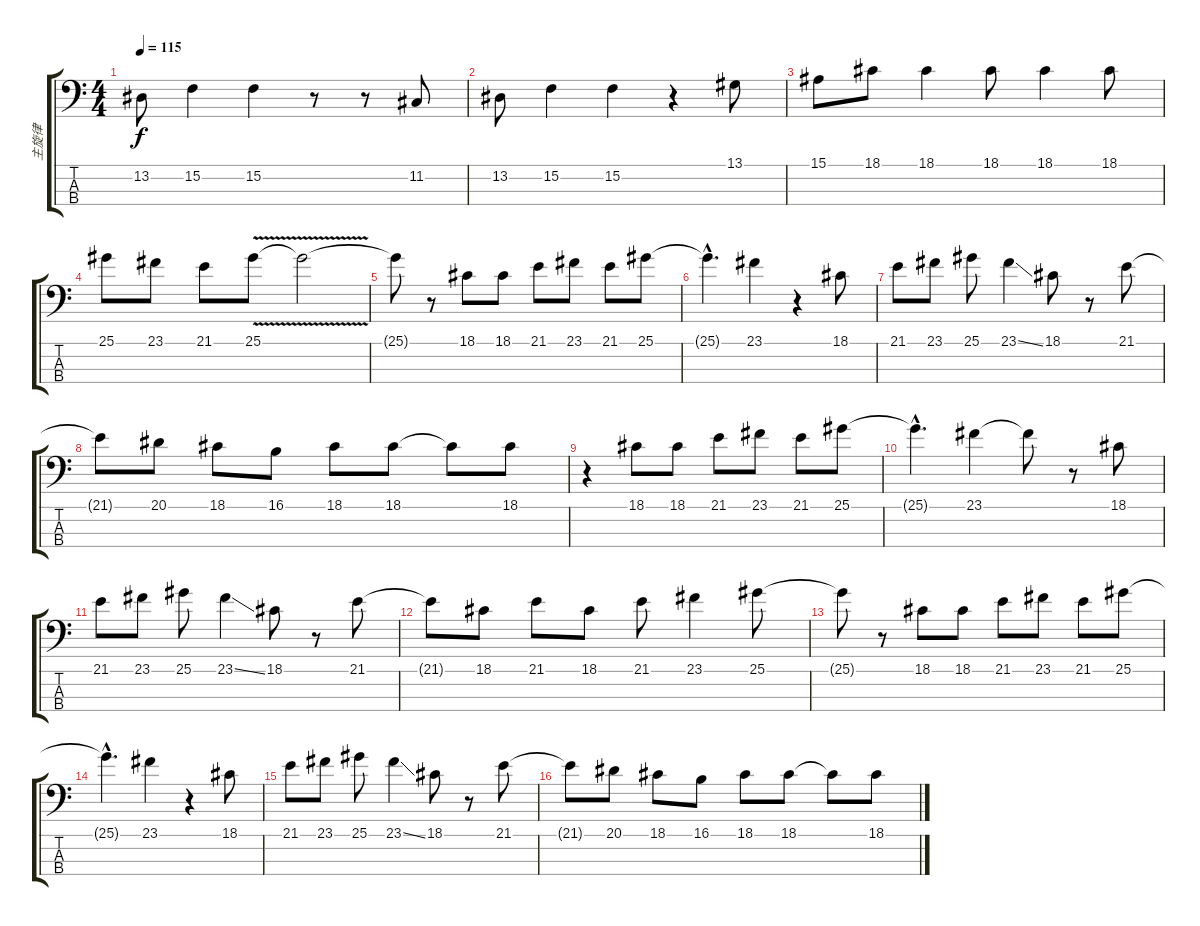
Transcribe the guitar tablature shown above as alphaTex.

\track ("主旋律" "主旋律") {instrument violin}
\staff {score tabs}
\tuning (G2 D2 A1 E1) {hide}
\ts (4 4)
\tempo 115
\clef f4
\ks c
13.2.8{dy f} 15.2.4 15.2.4 r.8 r.8 11.2.8 |
13.2.8 15.2.4 15.2.4 r.4 13.1.8 |
15.1.8 18.1.8 18.1.4 18.1.8 18.1.4 18.1.8 |
25.1.8 23.1.8 21.1.8 25.1{v}.8{volume 10} 25.1{t}.2 |
25.1{t}.8 r.8 18.1.8 18.1.8 21.1.8 23.1.8 21.1.8 25.1.8 |
25.1{hac t}.4{d} 23.1.4 r.4 18.1.8 |
21.1.8 23.1.8 25.1.8 23.1{ss}.4 18.1.8 r.8 21.1.8 |
21.1{t}.8 20.1.8 18.1.8 16.1.8 18.1.8 18.1.8 18.1{t}.8 18.1.8 |
r.4 18.1.8 18.1.8 21.1.8 23.1.8 21.1.8 25.1.8 |
25.1{hac t}.4{d} 23.1.4 23.1{t}.8 r.8 18.1.8 |
21.1.8 23.1.8 25.1.8 23.1{ss}.4 18.1.8 r.8 21.1.8 |
21.1{t}.8 18.1.8 21.1.8 18.1.8 21.1.8 23.1.4 25.1.8 |
25.1{t}.8 r.8 18.1.8 18.1.8 21.1.8 23.1.8 21.1.8 25.1.8 |
25.1{hac t}.4{d} 23.1.4 r.4 18.1.8 |
21.1.8 23.1.8 25.1.8 23.1{ss}.4 18.1.8 r.8 21.1.8 |
21.1{t}.8 20.1.8 18.1.8 16.1.8 18.1.8 18.1.8 18.1{t}.8 18.1.8
